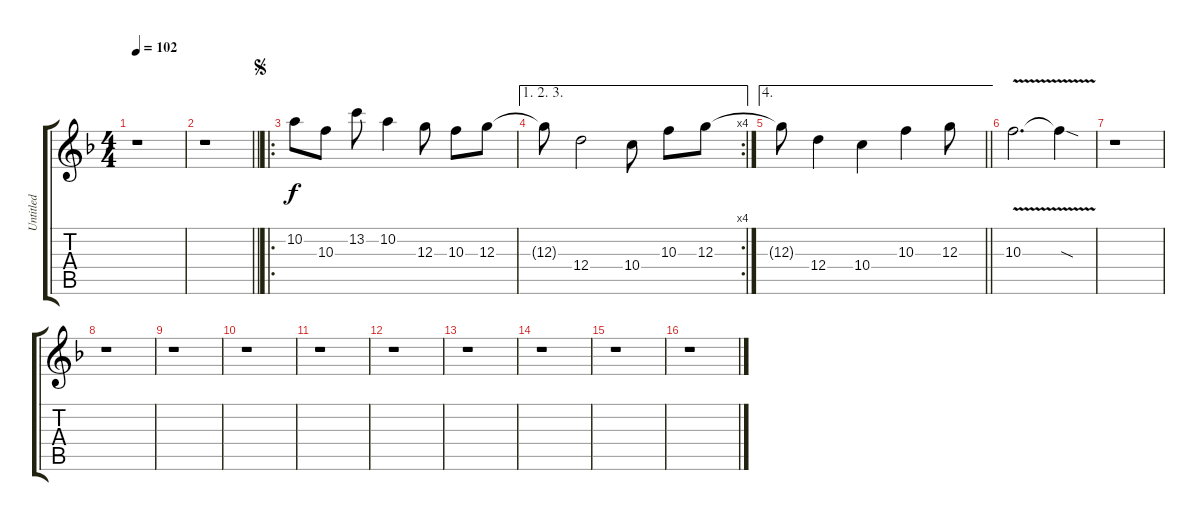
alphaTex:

\track ("Untitled" "Untitled") {instrument distortionguitar}
\staff {score tabs}
\tuning (E4 B3 G3 D3 A2 E2) {hide}
\ts (4 4)
\tempo 102
\clef g2
\ks f
r.1{dy f instrument distortionguitar} |
\barLineRight lightlight
r.1 |
\ro
\jump segno
10.2.8 10.3.8 13.2.8 10.2.4 12.3.8 10.3.8 12.3.8 |
\ae (1 2 3)
\rc 4
12.3{t}.8 12.4.2 10.4.8 10.3.8 12.3.8 |
\ae 4
\barLineRight lightlight
12.3{t}.8 12.4.4 10.4.4 10.3.4 12.3.8 |
10.3{v}.2{d} 10.3{sod t}.4 |
r.1 |
r.1 |
r.1 |
r.1 |
r.1 |
r.1 |
r.1 |
r.1 |
r.1 |
r.1
